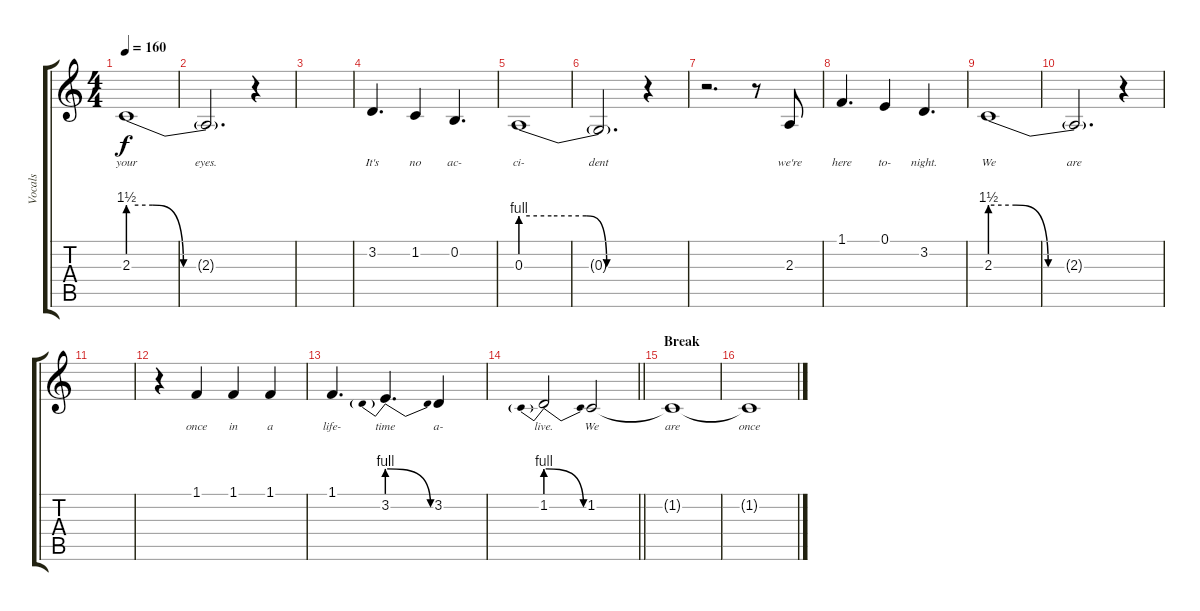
\track ("Vocals" "Vocals") {instrument tenorsax}
\staff {score tabs}
\tuning (E4 B3 G3 D3 A2 E2) {hide}
\ts (4 4)
\tempo 160
\clef g2
\ks c
2.3{be (custom 0 6 12 6 27 0 60 0)}.1{lyrics (0 "your") lyrics (1 "") lyrics (2 "") lyrics (3 "") lyrics (4 "") dy f} |
2.3{t}.2{d lyrics (0 "eyes.") lyrics (1 "") lyrics (2 "") lyrics (3 "") lyrics (4 "") volume 7} r.4 |
|
3.2.4{d lyrics (0 "It's") lyrics (1 "") lyrics (2 "") lyrics (3 "") lyrics (4 "") volume 14} 1.2.4{lyrics (0 "no") lyrics (1 "") lyrics (2 "") lyrics (3 "") lyrics (4 "")} 0.2.4{d lyrics (0 "ac-") lyrics (1 "") lyrics (2 "") lyrics (3 "") lyrics (4 "")} |
0.3{be (custom 0 4 15 4 32 4 42 0 60 0)}.1{lyrics (0 "ci-") lyrics (1 "") lyrics (2 "") lyrics (3 "") lyrics (4 "")} |
0.3{t}.2{d lyrics (0 "dent") lyrics (1 "") lyrics (2 "") lyrics (3 "") lyrics (4 "") volume 7} r.4 |
r.2{d} r.8 2.3.8{lyrics (0 "we're") lyrics (1 "") lyrics (2 "") lyrics (3 "") lyrics (4 "") volume 14} |
1.1.4{d lyrics (0 "here") lyrics (1 "") lyrics (2 "") lyrics (3 "") lyrics (4 "")} 0.1.4{lyrics (0 "to-") lyrics (1 "") lyrics (2 "") lyrics (3 "") lyrics (4 "")} 3.2.4{d lyrics (0 "night.") lyrics (1 "") lyrics (2 "") lyrics (3 "") lyrics (4 "")} |
2.3{be (custom 0 6 12 6 27 0 60 0)}.1{lyrics (0 "We") lyrics (1 "") lyrics (2 "") lyrics (3 "") lyrics (4 "")} |
2.3{t}.2{d lyrics (0 "are") lyrics (1 "") lyrics (2 "") lyrics (3 "") lyrics (4 "") volume 7} r.4 |
|
r.4 1.1.4{lyrics (0 "once") lyrics (1 "") lyrics (2 "") lyrics (3 "") lyrics (4 "") volume 14} 1.1.4{lyrics (0 "in") lyrics (1 "") lyrics (2 "") lyrics (3 "") lyrics (4 "")} 1.1.4{lyrics (0 "a") lyrics (1 "") lyrics (2 "") lyrics (3 "") lyrics (4 "")} |
1.1.4{d lyrics (0 "life-") lyrics (1 "") lyrics (2 "") lyrics (3 "") lyrics (4 "")} 3.2{be (prebendrelease 0 4 60 0)}.4{d lyrics (0 "time") lyrics (1 "") lyrics (2 "") lyrics (3 "") lyrics (4 "")} 3.2.4{lyrics (0 "a-") lyrics (1 "") lyrics (2 "") lyrics (3 "") lyrics (4 "")} |
\barLineRight lightlight
1.2{be (prebendrelease 0 4 60 0)}.2{lyrics (0 "live.") lyrics (1 "") lyrics (2 "") lyrics (3 "") lyrics (4 "")} 1.2.2{lyrics (0 "We") lyrics (1 "") lyrics (2 "") lyrics (3 "") lyrics (4 "")} |
\section ("" "Break")
1.2{t}.1{lyrics (0 "are") lyrics (1 "") lyrics (2 "") lyrics (3 "") lyrics (4 "") volume 0} |
1.2{t}.1{lyrics (0 "once") lyrics (1 "") lyrics (2 "") lyrics (3 "") lyrics (4 "")}
